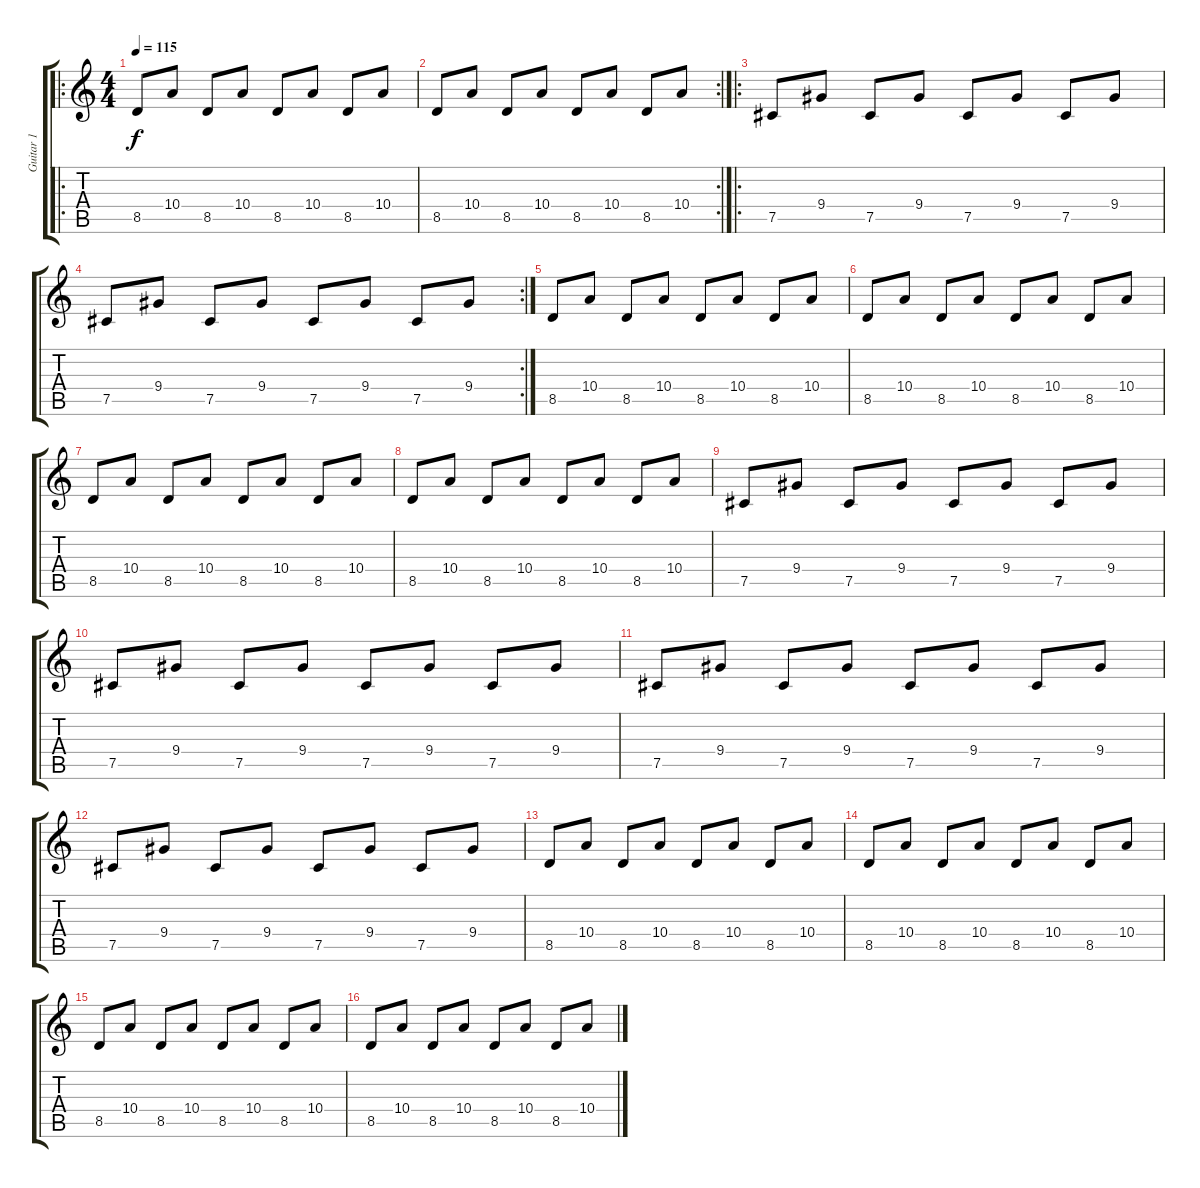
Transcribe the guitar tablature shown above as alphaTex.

\track ("Guitar 1" "Guitar 1") {instrument acousticguitarnylon}
\staff {score tabs}
\tuning (Db4 Ab3 E3 B2 Gb2 Db2) {hide}
\ro
\ts (4 4)
\tempo 115
\clef g2
\ks c
8.5.8{dy f instrument acousticguitarnylon} 10.4.8 8.5.8 10.4.8 8.5.8 10.4.8 8.5.8 10.4.8 |
\rc 2
8.5.8 10.4.8 8.5.8 10.4.8 8.5.8 10.4.8 8.5.8 10.4.8 |
\ro
7.5.8 9.4.8 7.5.8 9.4.8 7.5.8 9.4.8 7.5.8 9.4.8 |
\rc 2
7.5.8 9.4.8 7.5.8 9.4.8 7.5.8 9.4.8 7.5.8 9.4.8 |
8.5.8 10.4.8 8.5.8 10.4.8 8.5.8 10.4.8 8.5.8 10.4.8 |
8.5.8 10.4.8 8.5.8 10.4.8 8.5.8 10.4.8 8.5.8 10.4.8 |
8.5.8 10.4.8 8.5.8 10.4.8 8.5.8 10.4.8 8.5.8 10.4.8 |
8.5.8 10.4.8 8.5.8 10.4.8 8.5.8 10.4.8 8.5.8 10.4.8 |
7.5.8 9.4.8 7.5.8 9.4.8 7.5.8 9.4.8 7.5.8 9.4.8 |
7.5.8 9.4.8 7.5.8 9.4.8 7.5.8 9.4.8 7.5.8 9.4.8 |
7.5.8 9.4.8 7.5.8 9.4.8 7.5.8 9.4.8 7.5.8 9.4.8 |
7.5.8 9.4.8 7.5.8 9.4.8 7.5.8 9.4.8 7.5.8 9.4.8 |
8.5.8 10.4.8 8.5.8 10.4.8 8.5.8 10.4.8 8.5.8 10.4.8 |
8.5.8 10.4.8 8.5.8 10.4.8 8.5.8 10.4.8 8.5.8 10.4.8 |
8.5.8 10.4.8 8.5.8 10.4.8 8.5.8 10.4.8 8.5.8 10.4.8 |
8.5.8 10.4.8 8.5.8 10.4.8 8.5.8 10.4.8 8.5.8 10.4.8
